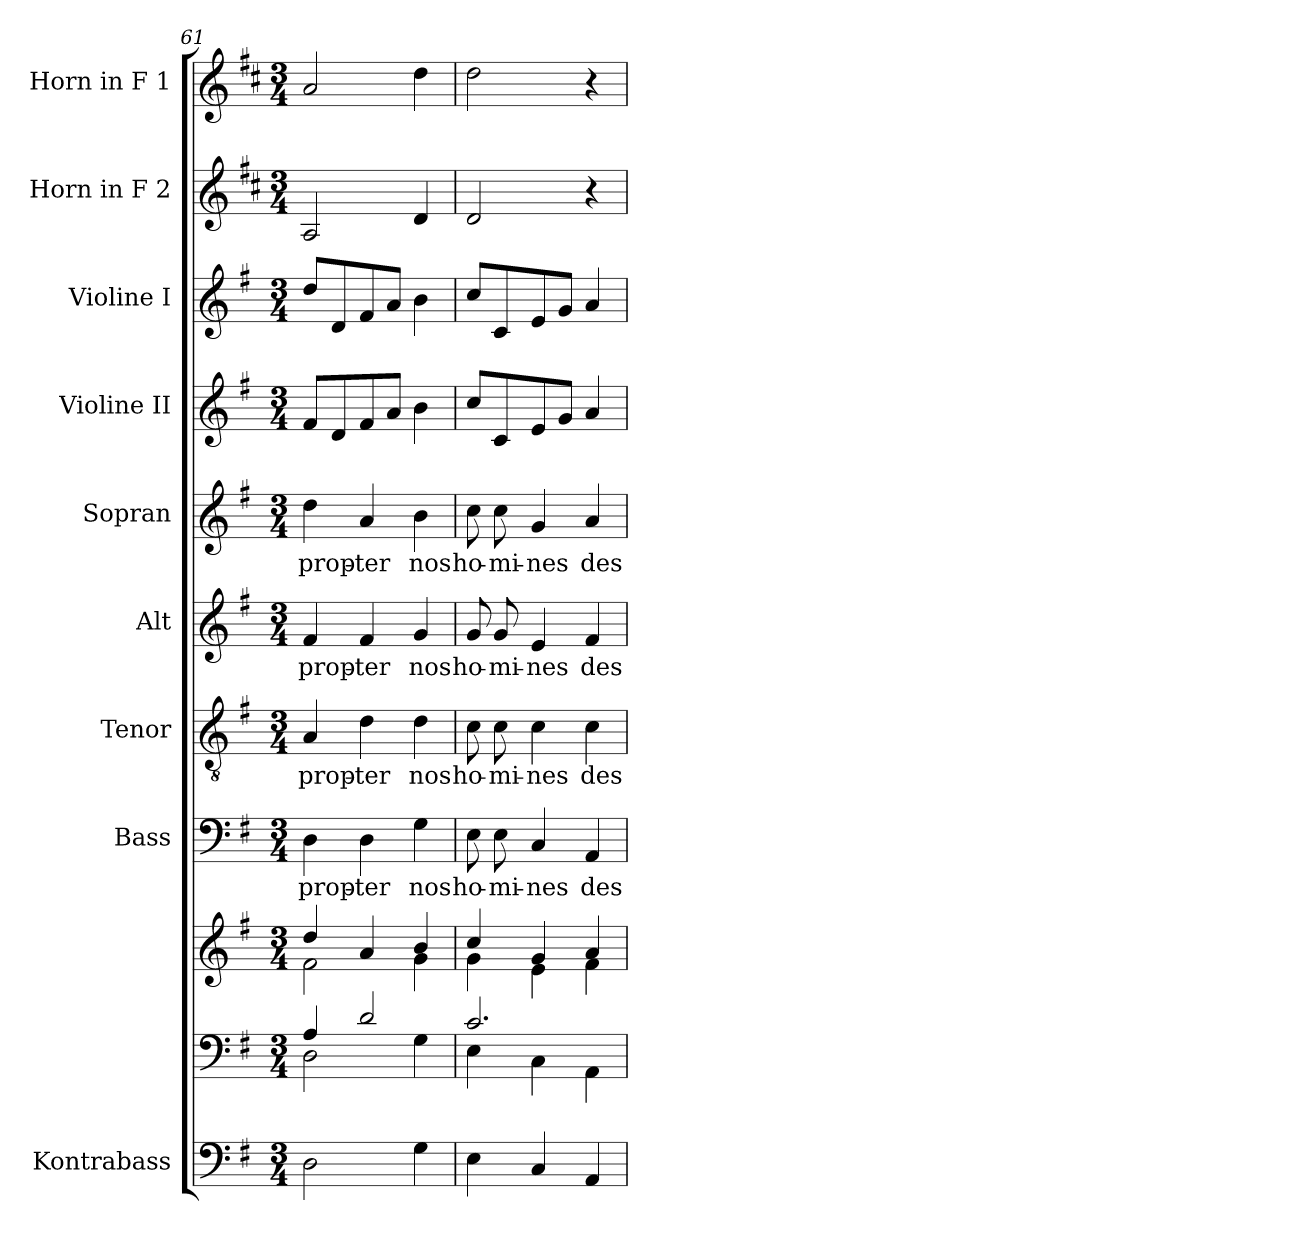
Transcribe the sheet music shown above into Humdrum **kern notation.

**kern	**kern	**kern	**kern	**text	**kern	**text	**kern	**text	**kern	**text	**kern	**kern	**kern	**kern
*part10	*part9	*part9	*part8	*part8	*part7	*part7	*part6	*part6	*part5	*part5	*part4	*part3	*part2	*part1
*staff11	*staff10	*staff9	*staff8	*staff8	*staff7	*staff7	*staff6	*staff6	*staff5	*staff5	*staff4	*staff3	*staff2	*staff1
*I"Kontrabass	*	*	*I"Bass	*	*I"Tenor	*	*I"Alt	*	*I"Sopran	*	*I"Violine II	*I"Violine I	*I"Horn in F 2	*I"Horn in F 1
*I'Kb.	*	*	*I'B.	*	*I'T.	*	*I'A.	*	*I'S.	*	*I'Vl. II	*I'Vl. I	*I'Hrn. 2	*I'Hrn. 1
*clefF4	*clefF4	*clefG2	*clefF4	*	*clefGv2	*	*clefG2	*	*clefG2	*	*clefG2	*clefG2	*clefG2	*clefG2
*ITrd7c12	*	*	*	*	*	*	*	*	*	*	*	*	*ITrd4c7	*ITrd4c7
*k[f#]	*k[f#]	*k[f#]	*k[f#]	*	*k[f#]	*	*k[f#]	*	*k[f#]	*	*k[f#]	*k[f#]	*k[f#]	*k[f#]
*G:	*G:	*G:	*G:	*	*G:	*	*G:	*	*G:	*	*G:	*G:	*G:	*G:
*M3/4	*M3/4	*M3/4	*M3/4	*	*M3/4	*	*M3/4	*	*M3/4	*	*M3/4	*M3/4	*M3/4	*M3/4
=61	=61	=61	=61	=61	=61	=61	=61	=61	=61	=61	=61	=61	=61	=61
*	*^	*^	*	*	*	*	*	*	*	*	*	*	*	*
!	!	!	!	!	!	!LO:LY:b	!	!LO:LY:b	!	!LO:LY:b	!	!LO:LY:b	!	!	!	!
2DD\	4A/	2D\	4dd/	2f#\	4D\	prop-	4A/	prop-	4f#/	prop-	4dd\	prop-	8f#/L	8dd/L	2D/	2d/
.	.	.	.	.	.	.	.	.	.	.	.	.	8d/	8d/	.	.
!	!	!	!	!	!	!LO:LY:b	!	!LO:LY:b	!	!LO:LY:b	!	!LO:LY:b	!	!	!	!
.	2d/	.	4a/	.	4D\	-ter	4d\	-ter	4f#/	-ter	4a/	-ter	8f#/	8f#/	.	.
.	.	.	.	.	.	.	.	.	.	.	.	.	8a/J	8a/J	.	.
!	!	!	!	!	!	!LO:LY:b	!	!LO:LY:b	!	!LO:LY:b	!	!LO:LY:b	!	!	!	!
4GG\	.	4G\	4b/	4g\	4G\	nos	4d\	nos	4g/	nos	4b\	nos	4b\	4b\	4G/	4g\
=62	=62	=62	=62	=62	=62	=62	=62	=62	=62	=62	=62	=62	=62	=62	=62	=62
!	!	!	!	!	!	!LO:LY:b	!	!LO:LY:b	!	!LO:LY:b	!	!LO:LY:b	!	!	!	!
4EE\	2.c/	4E\	4cc/	4g\	8E\	ho-	8c\	ho-	8g/	ho-	8cc\	ho-	8cc/L	8cc/L	2G/	2g\
!	!	!	!	!	!	!LO:LY:b	!	!LO:LY:b	!	!LO:LY:b	!	!LO:LY:b	!	!	!	!
.	.	.	.	.	8E\	-mi-	8c\	-mi-	8g/	-mi-	8cc\	-mi-	8c/	8c/	.	.
!	!	!	!	!	!	!LO:LY:b	!	!LO:LY:b	!	!LO:LY:b	!	!LO:LY:b	!	!	!	!
4CC/	.	4C\	4g/	4e\	4C/	-nes	4c\	-nes	4e/	-nes	4g/	-nes	8e/	8e/	.	.
.	.	.	.	.	.	.	.	.	.	.	.	.	8g/J	8g/J	.	.
!	!	!	!	!	!	!LO:LY:b	!	!LO:LY:b	!	!LO:LY:b	!	!LO:LY:b	!	!	!	!
4AAA/	.	4AA\	4a/	4f#\	4AA/	des-	4c\	des-	4f#/	des-	4a/	des-	4a/	4a/	4r	4r
*	*v	*v	*	*	*	*	*	*	*	*	*	*	*	*	*	*
*	*	*v	*v	*	*	*	*	*	*	*	*	*	*	*	*
=	=	=	=	=	=	=	=	=	=	=	=	=	=	=
*-	*-	*-	*-	*-	*-	*-	*-	*-	*-	*-	*-	*-	*-	*-
